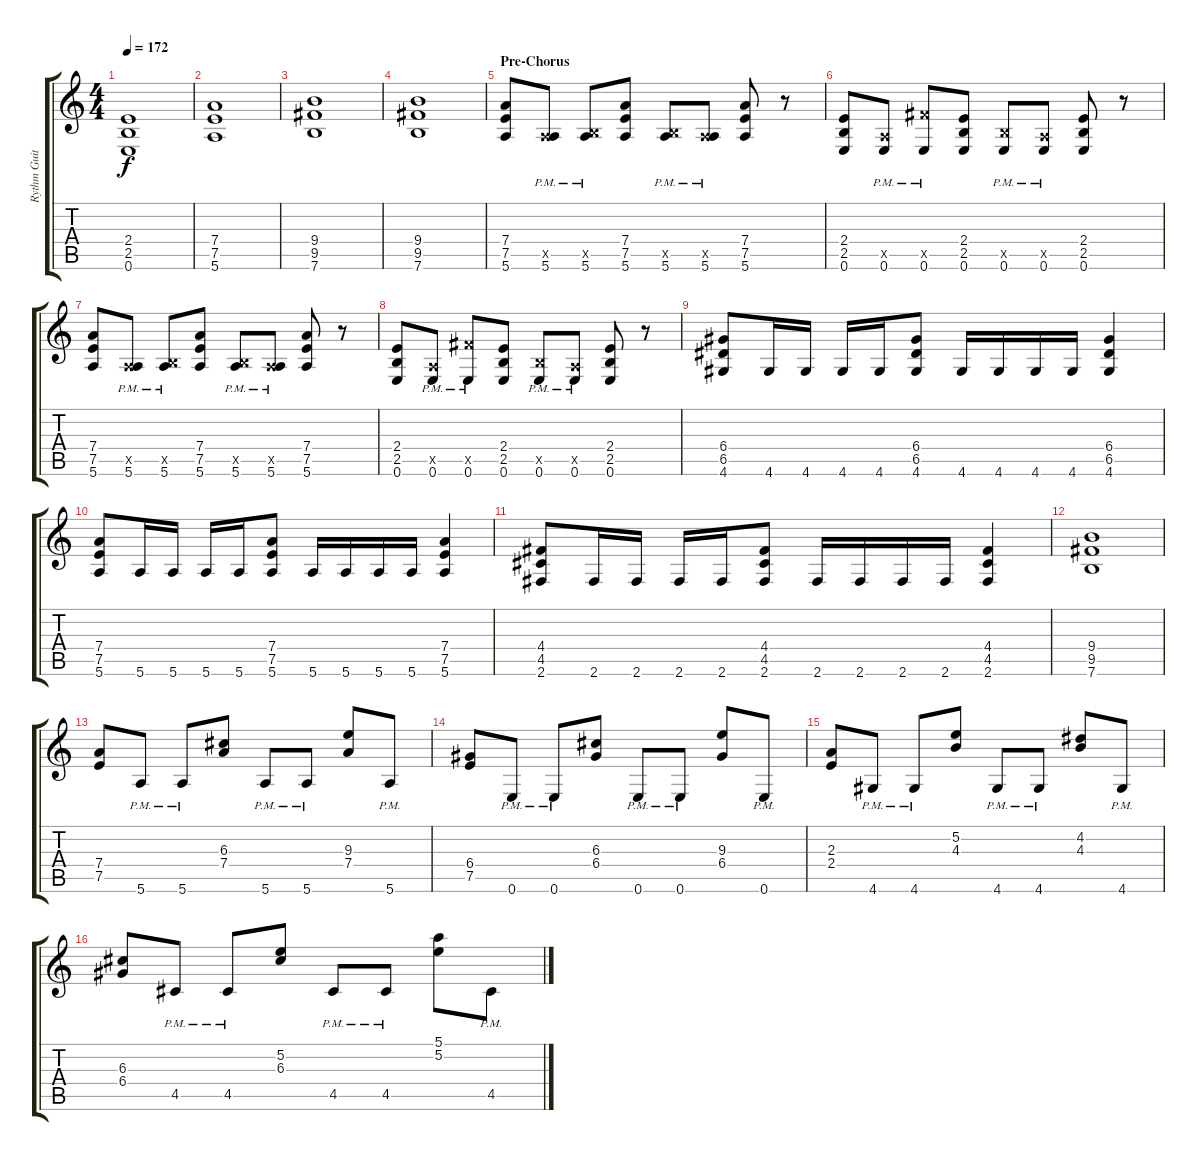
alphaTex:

\track ("Rythm Guitar 2" "Rythm Guit") {instrument distortionguitar}
\staff {score tabs}
\tuning (E4 B3 G3 D3 A2 E2) {hide}
\ts (4 4)
\tempo 172
\clef g2
\ks c
(2.4 2.5 0.6).1{dy f} |
(7.4 7.5 5.6).1 |
(9.4 9.5 7.6).1 |
(9.4 9.5 7.6).1 |
\section ("" "Pre-Chorus")
(7.4 7.5 5.6).8 (0.5{x} 5.6{pm}).8 (2.5{x} 5.6{pm}).8 (7.4 7.5 5.6).8 (2.5{x} 5.6{pm}).8 (0.5{x} 5.6{pm}).8 (7.4 7.5 5.6).8 r.8 |
(2.4 2.5 0.6).8 (0.5{x} 0.6{pm}).8 (9.5{x} 0.6{pm}).8 (2.4 2.5 0.6).8 (2.5{x} 0.6{pm}).8 (0.5{x} 0.6{pm}).8 (2.4 2.5 0.6).8 r.8 |
(7.4 7.5 5.6).8 (0.5{x} 5.6{pm}).8 (2.5{x} 5.6{pm}).8 (7.4 7.5 5.6).8 (2.5{x} 5.6{pm}).8 (0.5{x} 5.6{pm}).8 (7.4 7.5 5.6).8 r.8 |
(2.4 2.5 0.6).8 (0.5{x} 0.6{pm}).8 (9.5{x} 0.6{pm}).8 (2.4 2.5 0.6).8 (2.5{x} 0.6{pm}).8 (0.5{x} 0.6{pm}).8 (2.4 2.5 0.6).8 r.8 |
(6.4 6.5 4.6).8 4.6.16 4.6.16 4.6.16 4.6.16 (6.4 6.5 4.6).8 4.6.16 4.6.16 4.6.16 4.6.16 (6.4 6.5 4.6).4 |
(7.4 7.5 5.6).8 5.6.16 5.6.16 5.6.16 5.6.16 (7.4 7.5 5.6).8 5.6.16 5.6.16 5.6.16 5.6.16 (7.4 7.5 5.6).4 |
(4.4 4.5 2.6).8 2.6.16 2.6.16 2.6.16 2.6.16 (4.4 4.5 2.6).8 2.6.16 2.6.16 2.6.16 2.6.16 (4.4 4.5 2.6).4 |
(9.4 9.5 7.6).1 |
(7.4 7.5).8 5.6{pm}.8 5.6{pm}.8 (6.3 7.4).8 5.6{pm}.8 5.6{pm}.8 (9.3 7.4).8 5.6{pm}.8 |
(6.4 7.5).8 0.6{pm}.8 0.6{pm}.8 (6.3 6.4).8 0.6{pm}.8 0.6{pm}.8 (9.3 6.4).8 0.6{pm}.8 |
(2.3 2.4).8 4.6{pm}.8 4.6{pm}.8 (5.2 4.3).8 4.6{pm}.8 4.6{pm}.8 (4.2 4.3).8 4.6{pm}.8 |
(6.3 6.4).8 4.5{pm}.8 4.5{pm}.8 (5.2 6.3).8 4.5{pm}.8 4.5{pm}.8 (5.1 5.2).8 4.5{pm}.8
